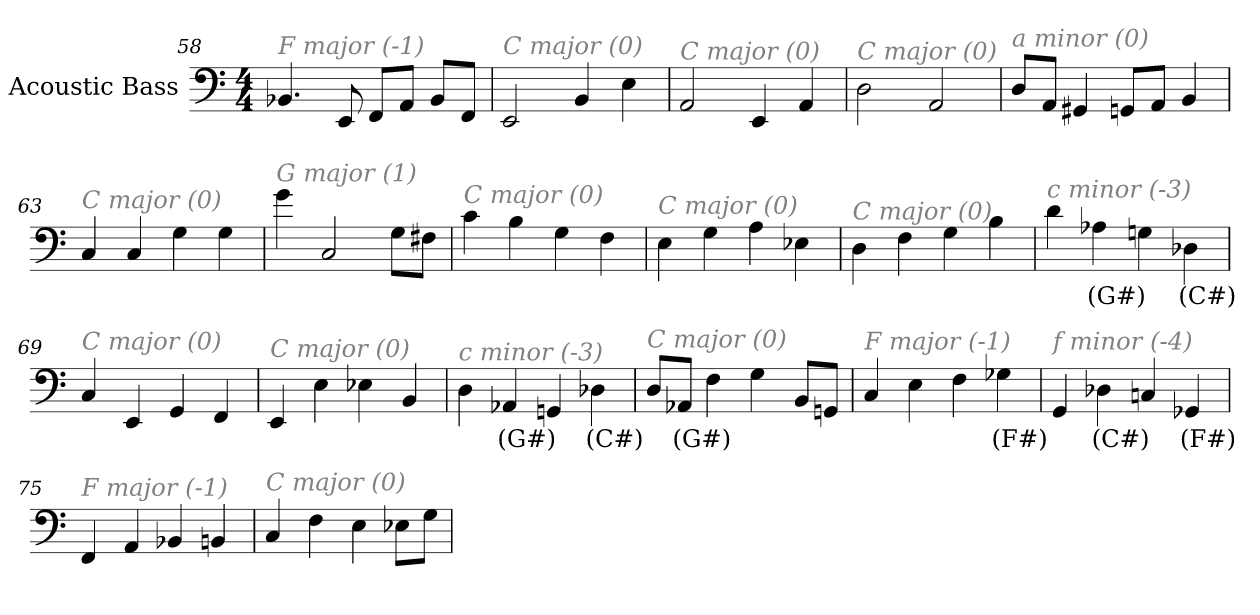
**kern	**text
*part1	*part1
*staff1	*staff1
*I"Acoustic Bass	*
*clefF4	*
*ITrd7c12	*
*k[]	*
*C:	*
*M4/4	*
=58	=58
!LO:TX:i:color=#808080:t=F major (-1)	!
4.BBB-X	.
8EEE	.
8FFFL	.
8AAAJ	.
8BBB-L	.
8FFFJ	.
=59	=59
!LO:TX:i:color=#808080:t=C major (0)	!
2EEE	.
4BBB	.
4EE	.
=60	=60
!LO:TX:i:color=#808080:t=C major (0)	!
2AAA	.
4EEE	.
4AAA	.
=61	=61
!LO:TX:i:color=#808080:t=C major (0)	!
2DD	.
2AAA	.
=62	=62
!LO:TX:i:color=#808080:t=a minor (0)	!
8DDL	.
8AAAJ	.
4GGG#X	.
8GGGnL	.
8AAAJ	.
4BBB	.
=63	=63
!LO:TX:i:color=#808080:t=C major (0)	!
4CC	.
4CC	.
4GG	.
4GG	.
=64	=64
!LO:TX:i:color=#808080:t=G major (1)	!
4G	.
2CC	.
8GGL	.
8FF#XJ	.
=65	=65
!LO:TX:i:color=#808080:t=C major (0)	!
4C	.
4BB	.
4GG	.
4FF	.
=66	=66
!LO:TX:i:color=#808080:t=C major (0)	!
4EE	.
4GG	.
4AA	.
4EE-X	.
=67	=67
!LO:TX:i:color=#808080:t=C major (0)	!
4DD	.
4FF	.
4GG	.
4BB	.
=68	=68
!LO:TX:i:color=#808080:t=c minor (-3)	!
4D	.
4AA-Xi	(G#)
4GGn	.
4DD-Xi	(C#)
=69	=69
!LO:TX:i:color=#808080:t=C major (0)	!
4CC	.
4EEE	.
4GGG	.
4FFF	.
=70	=70
!LO:TX:i:color=#808080:t=C major (0)	!
4EEE	.
4EE	.
4EE-X	.
4BBB	.
=71	=71
!LO:TX:i:color=#808080:t=c minor (-3)	!
4DD	.
4AAA-Xi	(G#)
4GGGn	.
4DD-Xi	(C#)
=72	=72
!LO:TX:i:color=#808080:t=C major (0)	!
8DDL	.
8AAA-XiJ	(G#)
4FF	.
4GG	.
8BBBL	.
8GGGnJ	.
=73	=73
!LO:TX:i:color=#808080:t=F major (-1)	!
4CC	.
4EE	.
4FF	.
4GG-Xi	(F#)
=74	=74
!LO:TX:i:color=#808080:t=f minor (-4)	!
4GGG	.
4DD-Xi	(C#)
4CCn	.
4GGG-Xi	(F#)
=75	=75
!LO:TX:i:color=#808080:t=F major (-1)	!
4FFF	.
4AAA	.
4BBB-X	.
4BBBn	.
=76	=76
!LO:TX:i:color=#808080:t=C major (0)	!
4CC	.
4FF	.
4EE	.
8EE-XL	.
8GGJ	.
=	=
*-	*-
